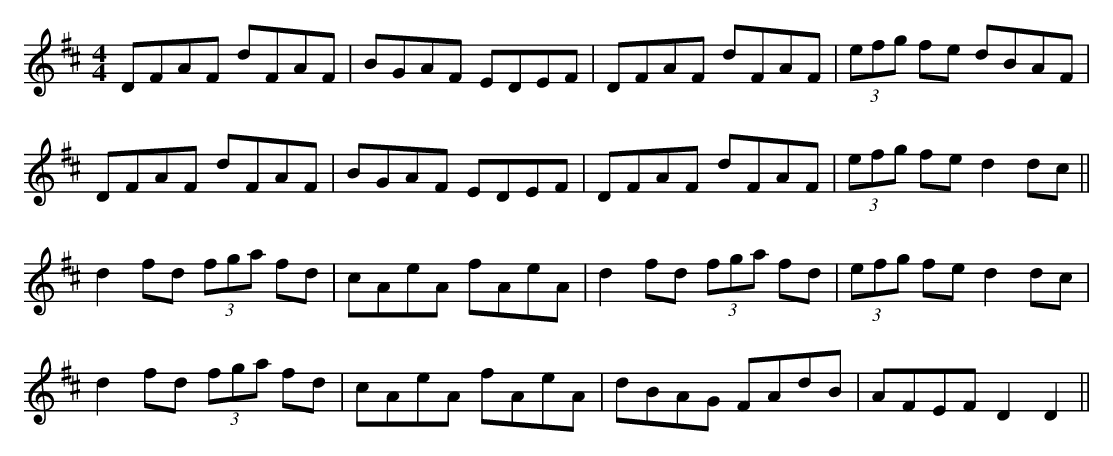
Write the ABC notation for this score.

X:1
M:4/4
K:D
DFAF dFAF|BGAF EDEF|DFAF dFAF|(3efg fe dBAF|
DFAF dFAF|BGAF EDEF|DFAF dFAF|(3efg fed2dc||
d2fd (3fga fd|cAeA fAeA|d2fd (3fga fd|(3efg fed2dc|
d2fd (3fga fd|cAeA fAeA|dBAG FAdB|AFEFD2D2||
